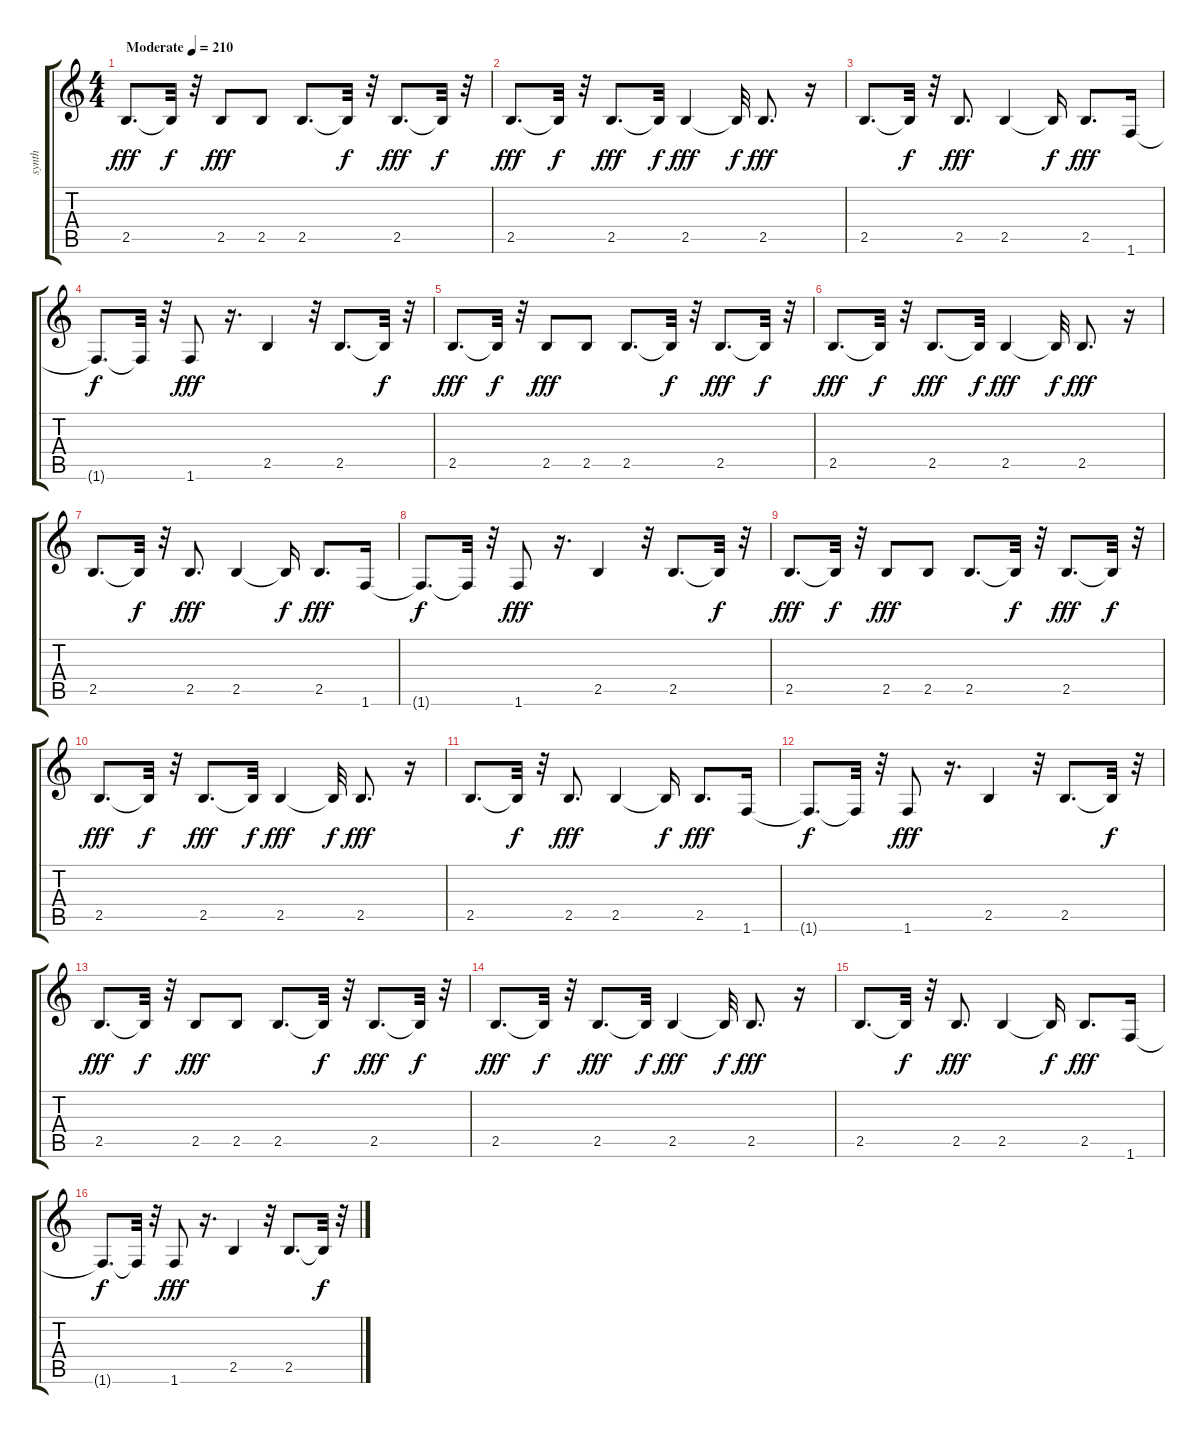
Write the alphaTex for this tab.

\track ("synth" "synth") {solo instrument synthbass1}
\staff {score tabs}
\tuning (E4 B3 G3 D3 A2 E2) {hide}
\ts (4 4)
\tempo (210 "Moderate")
\clef g2
\ks c
2.5.8{d dy fff instrument synthbass1} 2.5{t}.32{dy f} r.32 2.5.8{dy fff} 2.5.8 2.5.8{d} 2.5{t}.32{dy f} r.32 2.5.8{d dy fff} 2.5{t}.32{dy f} r.32 |
2.5.8{d dy fff} 2.5{t}.32{dy f} r.32 2.5.8{d dy fff} 2.5{t}.32{dy f} 2.5.4{dy fff} 2.5{t}.32{dy f} 2.5.8{d dy fff} r.16 |
2.5.8{d} 2.5{t}.32{dy f} r.32 2.5.8{d dy fff} 2.5.4 2.5{t}.16{dy f} 2.5.8{d dy fff} 1.6.16 |
1.6{t}.8{d dy f} 1.6{t}.32 r.32 1.6.8{dy fff} r.16{d} 2.5.4 r.32 2.5.8{d} 2.5{t}.32{dy f} r.32 |
2.5.8{d dy fff} 2.5{t}.32{dy f} r.32 2.5.8{dy fff} 2.5.8 2.5.8{d} 2.5{t}.32{dy f} r.32 2.5.8{d dy fff} 2.5{t}.32{dy f} r.32 |
2.5.8{d dy fff} 2.5{t}.32{dy f} r.32 2.5.8{d dy fff} 2.5{t}.32{dy f} 2.5.4{dy fff} 2.5{t}.32{dy f} 2.5.8{d dy fff} r.16 |
2.5.8{d} 2.5{t}.32{dy f} r.32 2.5.8{d dy fff} 2.5.4 2.5{t}.16{dy f} 2.5.8{d dy fff} 1.6.16 |
1.6{t}.8{d dy f} 1.6{t}.32 r.32 1.6.8{dy fff} r.16{d} 2.5.4 r.32 2.5.8{d} 2.5{t}.32{dy f} r.32 |
2.5.8{d dy fff} 2.5{t}.32{dy f} r.32 2.5.8{dy fff} 2.5.8 2.5.8{d} 2.5{t}.32{dy f} r.32 2.5.8{d dy fff} 2.5{t}.32{dy f} r.32 |
2.5.8{d dy fff} 2.5{t}.32{dy f} r.32 2.5.8{d dy fff} 2.5{t}.32{dy f} 2.5.4{dy fff} 2.5{t}.32{dy f} 2.5.8{d dy fff} r.16 |
2.5.8{d} 2.5{t}.32{dy f} r.32 2.5.8{d dy fff} 2.5.4 2.5{t}.16{dy f} 2.5.8{d dy fff} 1.6.16 |
1.6{t}.8{d dy f} 1.6{t}.32 r.32 1.6.8{dy fff} r.16{d} 2.5.4 r.32 2.5.8{d} 2.5{t}.32{dy f} r.32 |
2.5.8{d dy fff} 2.5{t}.32{dy f} r.32 2.5.8{dy fff} 2.5.8 2.5.8{d} 2.5{t}.32{dy f} r.32 2.5.8{d dy fff} 2.5{t}.32{dy f} r.32 |
2.5.8{d dy fff} 2.5{t}.32{dy f} r.32 2.5.8{d dy fff} 2.5{t}.32{dy f} 2.5.4{dy fff} 2.5{t}.32{dy f} 2.5.8{d dy fff} r.16 |
2.5.8{d} 2.5{t}.32{dy f} r.32 2.5.8{d dy fff} 2.5.4 2.5{t}.16{dy f} 2.5.8{d dy fff} 1.6.16 |
1.6{t}.8{d dy f} 1.6{t}.32 r.32 1.6.8{dy fff} r.16{d} 2.5.4 r.32 2.5.8{d} 2.5{t}.32{dy f} r.32
